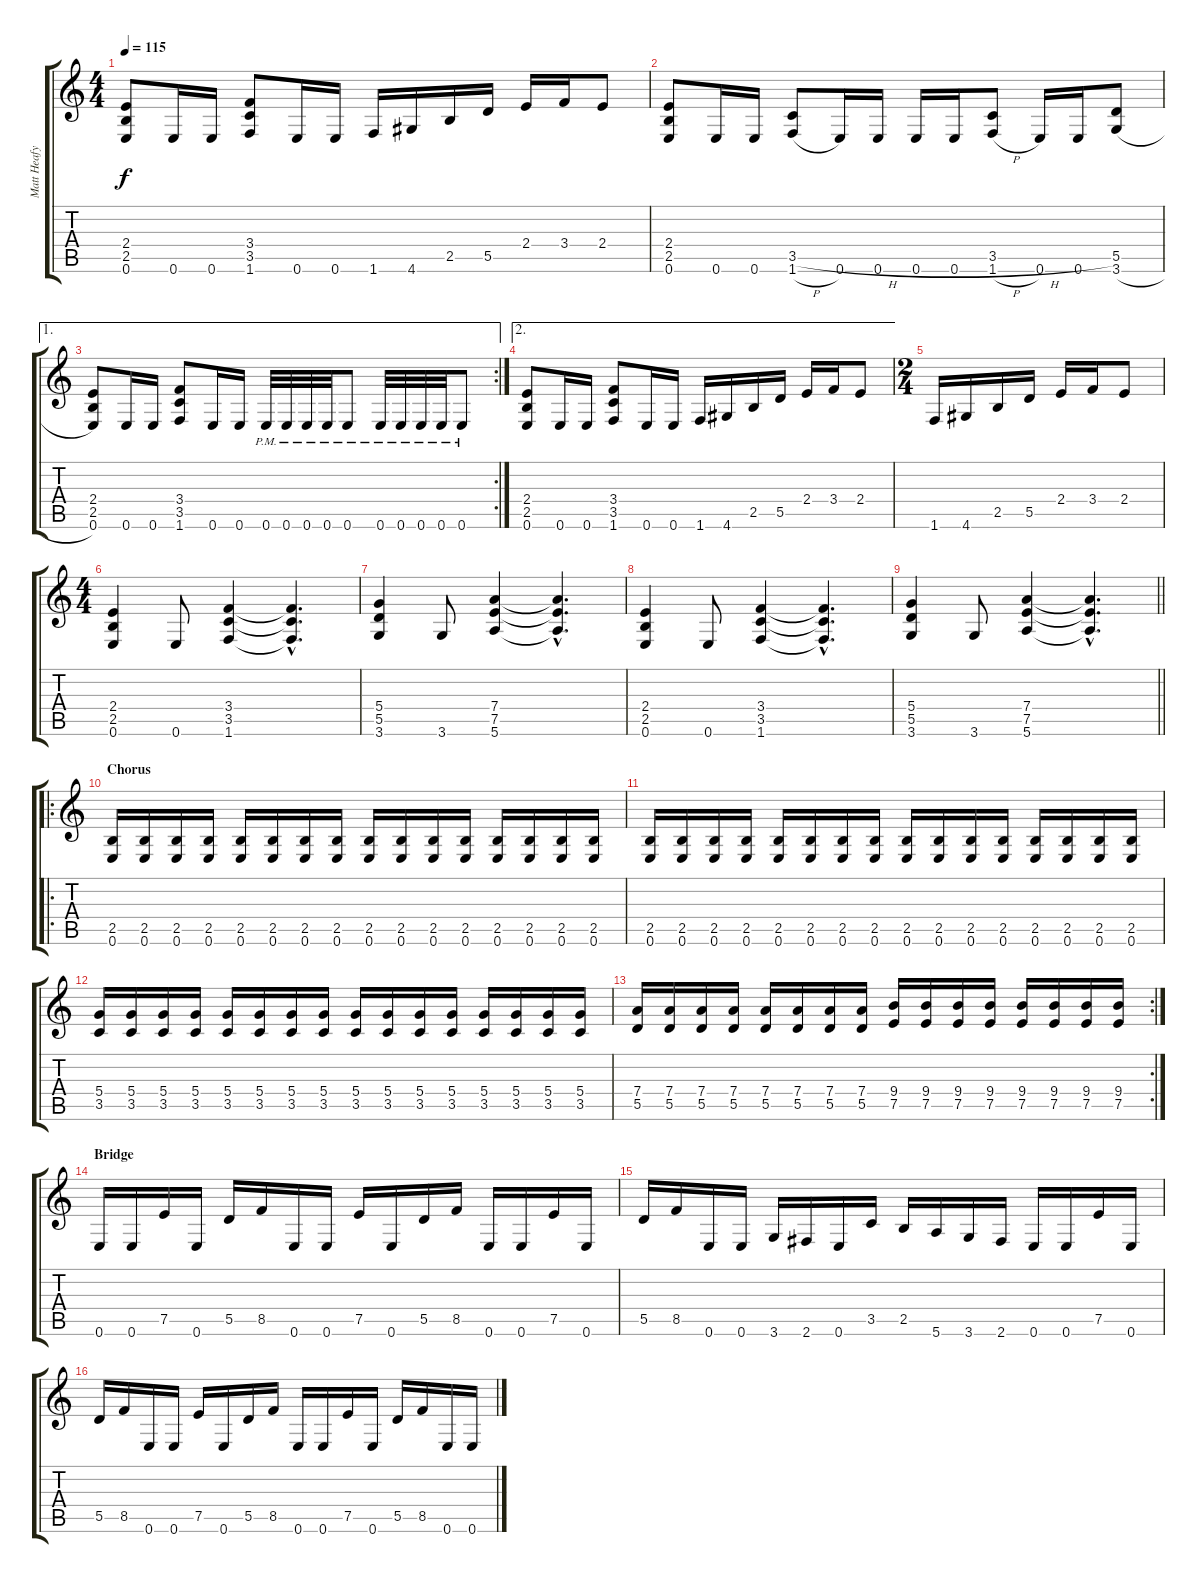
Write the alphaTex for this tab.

\track ("Matt Heafy" "Matt Heafy") {instrument distortionguitar}
\staff {score tabs}
\tuning (E4 B3 G3 D3 A2 E2) {hide}
\ts (4 4)
\tempo 115
\clef g2
\ks c
(2.4 2.5 0.6).8{dy f} 0.6.16 0.6.16 (3.4 3.5 1.6).8 0.6.16 0.6.16 1.6.16 4.6.16 2.5.16 5.5.16 2.4.16 3.4.16 2.4.8 |
(2.4 2.5 0.6).8 0.6.16 0.6.16 (3.5{h} 1.6{h}).8 0.6.16 0.6.16 0.6.16 0.6.16 (3.5{h} 1.6{h}).8 0.6.16 0.6.16 (5.5 3.6{h}).8 |
\ae 1
\rc 2
(2.4 2.5 0.6).8 0.6.16 0.6.16 (3.4 3.5 1.6).8 0.6.16 0.6.16 0.6{pm}.32 0.6{pm}.32 0.6{pm}.32 0.6{pm}.32 0.6{pm}.8 0.6{pm}.32 0.6{pm}.32 0.6{pm}.32 0.6{pm}.32 0.6{pm}.8 |
\ae 2
(2.4 2.5 0.6).8 0.6.16 0.6.16 (3.4 3.5 1.6).8 0.6.16 0.6.16 1.6.16 4.6.16 2.5.16 5.5.16 2.4.16 3.4.16 2.4.8 |
\ts (2 4)
1.6.16 4.6.16 2.5.16 5.5.16 2.4.16 3.4.16 2.4.8 |
\ts (4 4)
(2.4 2.5 0.6).4 0.6.8 (3.4 3.5 1.6).4 (3.4{hac t} 3.5{hac t} 1.6{hac t}).4{d} |
(5.4 5.5 3.6).4 3.6.8 (7.4 7.5 5.6).4 (7.4{hac t} 7.5{hac t} 5.6{hac t}).4{d} |
(2.4 2.5 0.6).4 0.6.8 (3.4 3.5 1.6).4 (3.4{hac t} 3.5{hac t} 1.6{hac t}).4{d} |
\barLineRight lightlight
(5.4 5.5 3.6).4 3.6.8 (7.4 7.5 5.6).4 (7.4{hac t} 7.5{hac t} 5.6{hac t}).4{d} |
\ro
\section ("" "Chorus")
(2.5 0.6).16 (2.5 0.6).16 (2.5 0.6).16 (2.5 0.6).16 (2.5 0.6).16 (2.5 0.6).16 (2.5 0.6).16 (2.5 0.6).16 (2.5 0.6).16 (2.5 0.6).16 (2.5 0.6).16 (2.5 0.6).16 (2.5 0.6).16 (2.5 0.6).16 (2.5 0.6).16 (2.5 0.6).16 |
(2.5 0.6).16 (2.5 0.6).16 (2.5 0.6).16 (2.5 0.6).16 (2.5 0.6).16 (2.5 0.6).16 (2.5 0.6).16 (2.5 0.6).16 (2.5 0.6).16 (2.5 0.6).16 (2.5 0.6).16 (2.5 0.6).16 (2.5 0.6).16 (2.5 0.6).16 (2.5 0.6).16 (2.5 0.6).16 |
(5.4 3.5).16 (5.4 3.5).16 (5.4 3.5).16 (5.4 3.5).16 (5.4 3.5).16 (5.4 3.5).16 (5.4 3.5).16 (5.4 3.5).16 (5.4 3.5).16 (5.4 3.5).16 (5.4 3.5).16 (5.4 3.5).16 (5.4 3.5).16 (5.4 3.5).16 (5.4 3.5).16 (5.4 3.5).16 |
\rc 2
(7.4 5.5).16 (7.4 5.5).16 (7.4 5.5).16 (7.4 5.5).16 (7.4 5.5).16 (7.4 5.5).16 (7.4 5.5).16 (7.4 5.5).16 (9.4 7.5).16 (9.4 7.5).16 (9.4 7.5).16 (9.4 7.5).16 (9.4 7.5).16 (9.4 7.5).16 (9.4 7.5).16 (9.4 7.5).16 |
\section ("" "Bridge")
0.6.16 0.6.16 7.5.16 0.6.16 5.5.16 8.5.16 0.6.16 0.6.16 7.5.16 0.6.16 5.5.16 8.5.16 0.6.16 0.6.16 7.5.16 0.6.16 |
5.5.16 8.5.16 0.6.16 0.6.16 3.6.16 2.6.16 0.6.16 3.5.16 2.5.16 5.6.16 3.6.16 2.6.16 0.6.16 0.6.16 7.5.16 0.6.16 |
5.5.16 8.5.16 0.6.16 0.6.16 7.5.16 0.6.16 5.5.16 8.5.16 0.6.16 0.6.16 7.5.16 0.6.16 5.5.16 8.5.16 0.6.16 0.6.16
